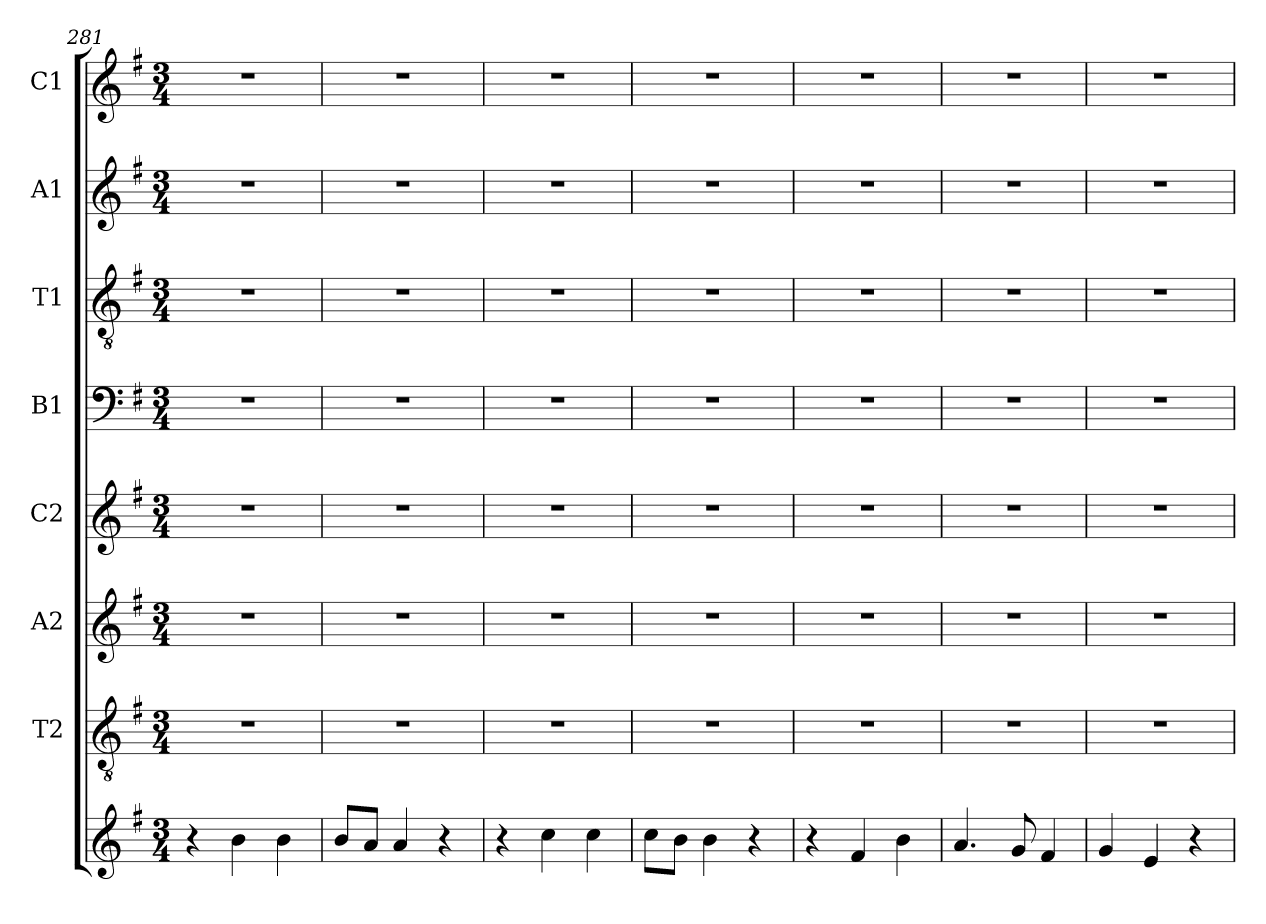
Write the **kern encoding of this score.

**kern	**kern	**kern	**kern	**kern	**kern	**kern	**kern
*part8	*part7	*part6	*part5	*part4	*part3	*part2	*part1
*staff8	*staff7	*staff6	*staff5	*staff4	*staff3	*staff2	*staff1
*	*I"T2	*I"A2	*I"C2	*I"B1	*I"T1	*I"A1	*I"C1
*	*I'T2	*I'A2	*I'C2	*I'B1	*I'T1	*I'A1	*I'C1
*clefG2	*clefGv2	*clefG2	*clefG2	*clefF4	*clefGv2	*clefG2	*clefG2
*k[f#]	*k[f#]	*k[f#]	*k[f#]	*k[f#]	*k[f#]	*k[f#]	*k[f#]
*G:	*G:	*G:	*G:	*G:	*G:	*G:	*G:
*M3/4	*M3/4	*M3/4	*M3/4	*M3/4	*M3/4	*M3/4	*M3/4
=281	=281	=281	=281	=281	=281	=281	=281
4r	2.r	2.r	2.r	2.r	2.r	2.r	2.r
4b\	.	.	.	.	.	.	.
4b\	.	.	.	.	.	.	.
=282	=282	=282	=282	=282	=282	=282	=282
8b/L	2.r	2.r	2.r	2.r	2.r	2.r	2.r
8a/J	.	.	.	.	.	.	.
4a/	.	.	.	.	.	.	.
4r	.	.	.	.	.	.	.
!!LO:LB:g=z
=283	=283	=283	=283	=283	=283	=283	=283
4r	2.r	2.r	2.r	2.r	2.r	2.r	2.r
4cc\	.	.	.	.	.	.	.
4cc\	.	.	.	.	.	.	.
=284	=284	=284	=284	=284	=284	=284	=284
8cc\L	2.r	2.r	2.r	2.r	2.r	2.r	2.r
8b\J	.	.	.	.	.	.	.
4b\	.	.	.	.	.	.	.
4r	.	.	.	.	.	.	.
=285	=285	=285	=285	=285	=285	=285	=285
4r	2.r	2.r	2.r	2.r	2.r	2.r	2.r
4f#/	.	.	.	.	.	.	.
4b\	.	.	.	.	.	.	.
=286	=286	=286	=286	=286	=286	=286	=286
4.a/	2.r	2.r	2.r	2.r	2.r	2.r	2.r
8g/	.	.	.	.	.	.	.
4f#/	.	.	.	.	.	.	.
=287	=287	=287	=287	=287	=287	=287	=287
4g/	2.r	2.r	2.r	2.r	2.r	2.r	2.r
4e/	.	.	.	.	.	.	.
4r	.	.	.	.	.	.	.
=	=	=	=	=	=	=	=
*-	*-	*-	*-	*-	*-	*-	*-
